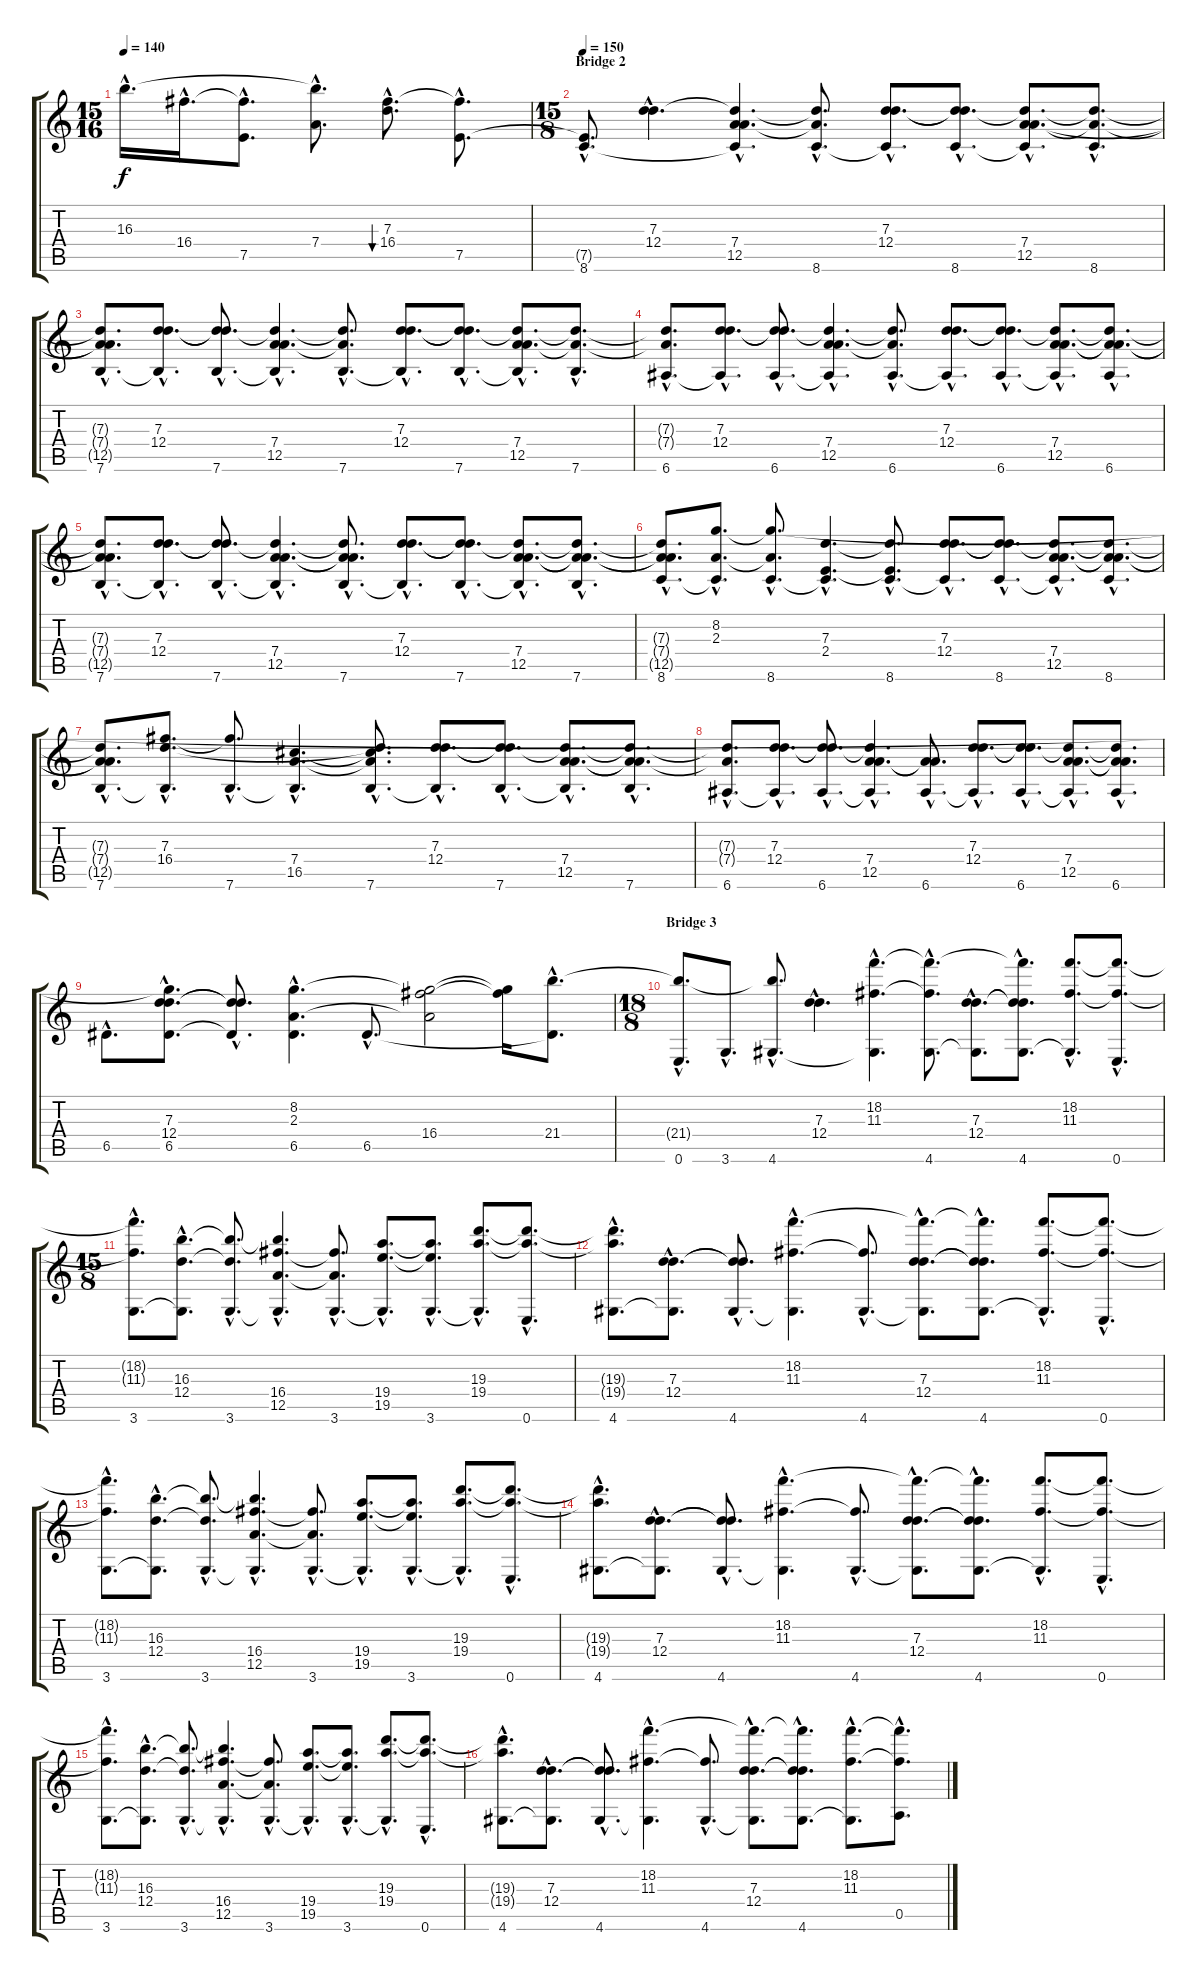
\track "" {instrument electricbassfinger}
\staff {score tabs}
\tuning (E4 B3 G3 D3 A2 E2) {hide}
\ts (15 16)
\tempo 140
\clef g2
\ks c
16.3{hac}.16{d dy f} 16.4{hac}.16{d} (16.4{hac t} 7.5{hac}).8{d} (16.3{hac t} 7.4{hac}).8{d} (7.3{hac} 16.4{hac}).8{d bu 240} (16.4{hac t} 7.5{hac}).8{d} |
\ts (15 8)
\section ("" "Bridge 2")
\tempo 150
(7.5{hac t} 8.6{hac}).8{d} (7.3{hac} 12.4{hac}).4{d} (7.3{hac t} 7.4{hac} 12.5{hac} 8.6{hac t}).4{d} (7.3{hac t} 7.4{hac t} 8.6{hac}).8{d} (7.3{hac} 12.4{hac} 8.6{hac t}).8{d} (7.3{hac t} 12.4{hac t} 8.6{hac}).8{d} (7.3{hac t} 7.4{hac} 12.5{hac} 8.6{hac t}).8{d} (7.3{hac t} 7.4{hac t} 8.6{hac}).8{d} |
(7.3{hac t} 7.4{hac t} 12.5{hac t} 7.6{hac}).8{d} (7.3{hac} 12.4{hac} 7.6{hac t}).8{d} (7.3{hac t} 12.4{hac t} 7.6{hac}).8{d} (7.3{hac t} 7.4{hac} 12.5{hac} 7.6{hac t}).4{d} (7.3{hac t} 7.4{hac t} 7.6{hac}).8{d} (7.3{hac} 12.4{hac} 7.6{hac t}).8{d} (7.3{hac t} 12.4{hac t} 7.6{hac}).8{d} (7.3{hac t} 7.4{hac} 12.5{hac} 7.6{hac t}).8{d} (7.3{hac t} 7.4{hac t} 7.6{hac}).8{d} |
(7.3{hac t} 7.4{hac t} 6.6{hac}).8{d} (7.3{hac} 12.4{hac} 6.6{hac t}).8{d} (7.3{hac t} 12.4{hac t} 6.6{hac}).8{d} (7.3{hac t} 7.4{hac} 12.5{hac} 6.6{hac t}).4{d} (7.3{hac t} 7.4{hac t} 6.6{hac}).8{d} (7.3{hac} 12.4{hac} 6.6{hac t}).8{d} (7.3{hac t} 12.4{hac t} 6.6{hac}).8{d} (7.3{hac t} 7.4{hac} 12.5{hac} 6.6{hac t}).8{d} (7.3{hac t} 7.4{hac t} 12.5{hac t} 6.6{hac}).8{d} |
(7.3{hac t} 7.4{hac t} 12.5{hac t} 7.6{hac}).8{d} (7.3{hac} 12.4{hac} 7.6{hac t}).8{d} (7.3{hac t} 12.4{hac t} 7.6{hac}).8{d} (7.3{hac t} 7.4{hac} 12.5{hac} 7.6{hac t}).4{d} (7.3{hac t} 7.4{hac t} 12.5{hac t} 7.6{hac}).8{d} (7.3{hac} 12.4{hac} 7.6{hac t}).8{d} (7.3{hac t} 12.4{hac t} 7.6{hac}).8{d} (7.3{hac t} 7.4{hac} 12.5{hac} 7.6{hac t}).8{d} (7.3{hac t} 7.4{hac t} 12.5{hac t} 7.6{hac}).8{d} |
(7.3{hac t} 7.4{hac t} 12.5{hac t} 8.6{hac}).8{d} (8.2{hac} 2.3{hac} 8.6{hac t}).8{d} (8.2{hac t} 2.3{hac t} 8.6{hac}).8{d} (7.3{hac} 2.4{hac} 8.6{hac t}).4{d} (7.3{hac t} 2.4{hac t} 8.6{hac}).8{d} (7.3{hac} 12.4{hac} 8.6{hac t}).8{d} (7.3{hac t} 12.4{hac t} 8.6{hac}).8{d} (7.3{hac t} 7.4{hac} 12.5{hac} 8.6{hac t}).8{d} (7.3{hac t} 7.4{hac t} 12.5{hac t} 8.6{hac}).8{d} |
(7.3{hac t} 7.4{hac t} 12.5{hac t} 7.6{hac}).8{d} (7.3{hac} 16.4{hac} 7.6{hac t}).8{d} (16.4{hac t} 7.6{hac}).8{d} (7.4{hac} 16.5{hac} 7.6{hac t}).4{d} (7.3{hac t} 7.4{hac t} 16.5{hac t} 7.6{hac}).8{d} (7.3{hac} 12.4{hac} 7.6{hac t}).8{d} (7.3{hac t} 12.4{hac t} 7.6{hac}).8{d} (7.3{hac t} 7.4{hac} 12.5{hac} 7.6{hac t}).8{d} (7.3{hac t} 7.4{hac t} 12.5{hac t} 7.6{hac}).8{d} |
(7.3{hac t} 7.4{hac t} 6.6{hac}).8{d} (7.3{hac} 12.4{hac} 6.6{hac t}).8{d} (7.3{hac t} 12.4{hac t} 6.6{hac}).8{d} (7.3{hac t} 7.4{hac} 12.5{hac} 6.6{hac t}).4{d} (7.4{hac t} 12.5{hac t} 6.6{hac}).8{d} (7.3{hac} 12.4{hac} 6.6{hac t}).8{d} (7.3{hac t} 12.4{hac t} 6.6{hac}).8{d} (7.3{hac t} 7.4{hac} 12.5{hac} 6.6{hac t}).8{d} (7.3{hac t} 7.4{hac t} 12.5{hac t} 6.6{hac}).8{d} |
6.5{hac}.8{d} (8.2{hac t} 7.3{hac} 12.4{hac} 6.5{hac}).8{d} (7.3{hac t} 12.4{hac t} 6.5{hac t}).8{d} (8.2{hac} 2.3{hac} 6.5{hac}).4{d} 6.5{hac}.8{d} (8.2{t} 2.3{t} 16.4).2 (8.2{t} 16.4{t}).16 (21.4{hac} 6.5{hac t}).8{d} |
\ts (18 8)
\section ("" "Bridge 3")
(21.4{hac t} 0.6{hac}).8{d} 3.6{hac}.8{d} (21.4{hac t} 4.6{hac}).8{d} (7.3{hac} 12.4{hac}).4{d} (18.2{hac} 11.3{hac} 4.6{hac t}).4{d} (18.2{hac t} 11.3{hac t} 4.6{hac}).8{d} (7.3{hac} 12.4{hac} 4.6{hac t}).8{d} (18.2{hac t} 7.3{hac t} 12.4{hac t} 4.6{hac}).8{d} (18.2{hac} 11.3{hac} 4.6{hac t}).8{d} (18.2{hac t} 11.3{hac t} 0.6{hac}).8{d} |
\ts (15 8)
(18.2{hac t} 11.3{hac t} 3.6{hac}).8{d} (16.3{hac} 12.4{hac} 3.6{hac t}).8{d} (16.3{hac t} 12.4{hac t} 3.6{hac}).8{d} (16.3{hac t} 16.4{hac} 12.5{hac} 3.6{hac t}).4{d} (16.4{hac t} 12.5{hac t} 3.6{hac}).8{d} (19.4{hac} 19.5{hac} 3.6{hac t}).8{d} (19.4{hac t} 19.5{hac t} 3.6{hac}).8{d} (19.3{hac} 19.4{hac} 3.6{hac t}).8{d} (19.3{hac t} 19.4{hac t} 0.6{hac}).8{d} |
(19.3{hac t} 19.4{hac t} 4.6{hac}).8{d} (7.3{hac} 12.4{hac} 4.6{hac t}).8{d} (7.3{hac t} 12.4{hac t} 4.6{hac}).8{d} (18.2{hac} 11.3{hac} 4.6{hac t}).4{d} (11.3{hac t} 4.6{hac}).8{d} (18.2{hac t} 7.3{hac} 12.4{hac} 4.6{hac t}).8{d} (18.2{hac t} 7.3{hac t} 12.4{hac t} 4.6{hac}).8{d} (18.2{hac} 11.3{hac} 4.6{hac t}).8{d} (18.2{hac t} 11.3{hac t} 0.6{hac}).8{d} |
(18.2{hac t} 11.3{hac t} 3.6{hac}).8{d} (16.3{hac} 12.4{hac} 3.6{hac t}).8{d} (16.3{hac t} 12.4{hac t} 3.6{hac}).8{d} (16.3{hac t} 16.4{hac} 12.5{hac} 3.6{hac t}).4{d} (16.4{hac t} 12.5{hac t} 3.6{hac}).8{d} (19.4{hac} 19.5{hac} 3.6{hac t}).8{d} (19.4{hac t} 19.5{hac t} 3.6{hac}).8{d} (19.3{hac} 19.4{hac} 3.6{hac t}).8{d} (19.3{hac t} 19.4{hac t} 0.6{hac}).8{d} |
(19.3{hac t} 19.4{hac t} 4.6{hac}).8{d} (7.3{hac} 12.4{hac} 4.6{hac t}).8{d} (7.3{hac t} 12.4{hac t} 4.6{hac}).8{d} (18.2{hac} 11.3{hac} 4.6{hac t}).4{d} (11.3{hac t} 4.6{hac}).8{d} (18.2{hac t} 7.3{hac} 12.4{hac} 4.6{hac t}).8{d} (18.2{hac t} 7.3{hac t} 12.4{hac t} 4.6{hac}).8{d} (18.2{hac} 11.3{hac} 4.6{hac t}).8{d} (18.2{hac t} 11.3{hac t} 0.6{hac}).8{d} |
(18.2{hac t} 11.3{hac t} 3.6{hac}).8{d} (16.3{hac} 12.4{hac} 3.6{hac t}).8{d} (16.3{hac t} 12.4{hac t} 3.6{hac}).8{d} (16.3{hac t} 16.4{hac} 12.5{hac} 3.6{hac t}).4{d} (16.4{hac t} 12.5{hac t} 3.6{hac}).8{d} (19.4{hac} 19.5{hac} 3.6{hac t}).8{d} (19.4{hac t} 19.5{hac t} 3.6{hac}).8{d} (19.3{hac} 19.4{hac} 3.6{hac t}).8{d} (19.3{hac t} 19.4{hac t} 0.6{hac}).8{d} |
(19.3{hac t} 19.4{hac t} 4.6{hac}).8{d} (7.3{hac} 12.4{hac} 4.6{hac t}).8{d} (7.3{hac t} 12.4{hac t} 4.6{hac}).8{d} (18.2{hac} 11.3{hac} 4.6{hac t}).4{d} (11.3{hac t} 4.6{hac}).8{d} (18.2{hac t} 7.3{hac} 12.4{hac} 4.6{hac t}).8{d} (18.2{hac t} 7.3{hac t} 12.4{hac t} 4.6{hac}).8{d} (18.2{hac} 11.3{hac} 4.6{hac t}).8{d} (18.2{hac t} 11.3{hac t} 0.5{hac}).8{d}
